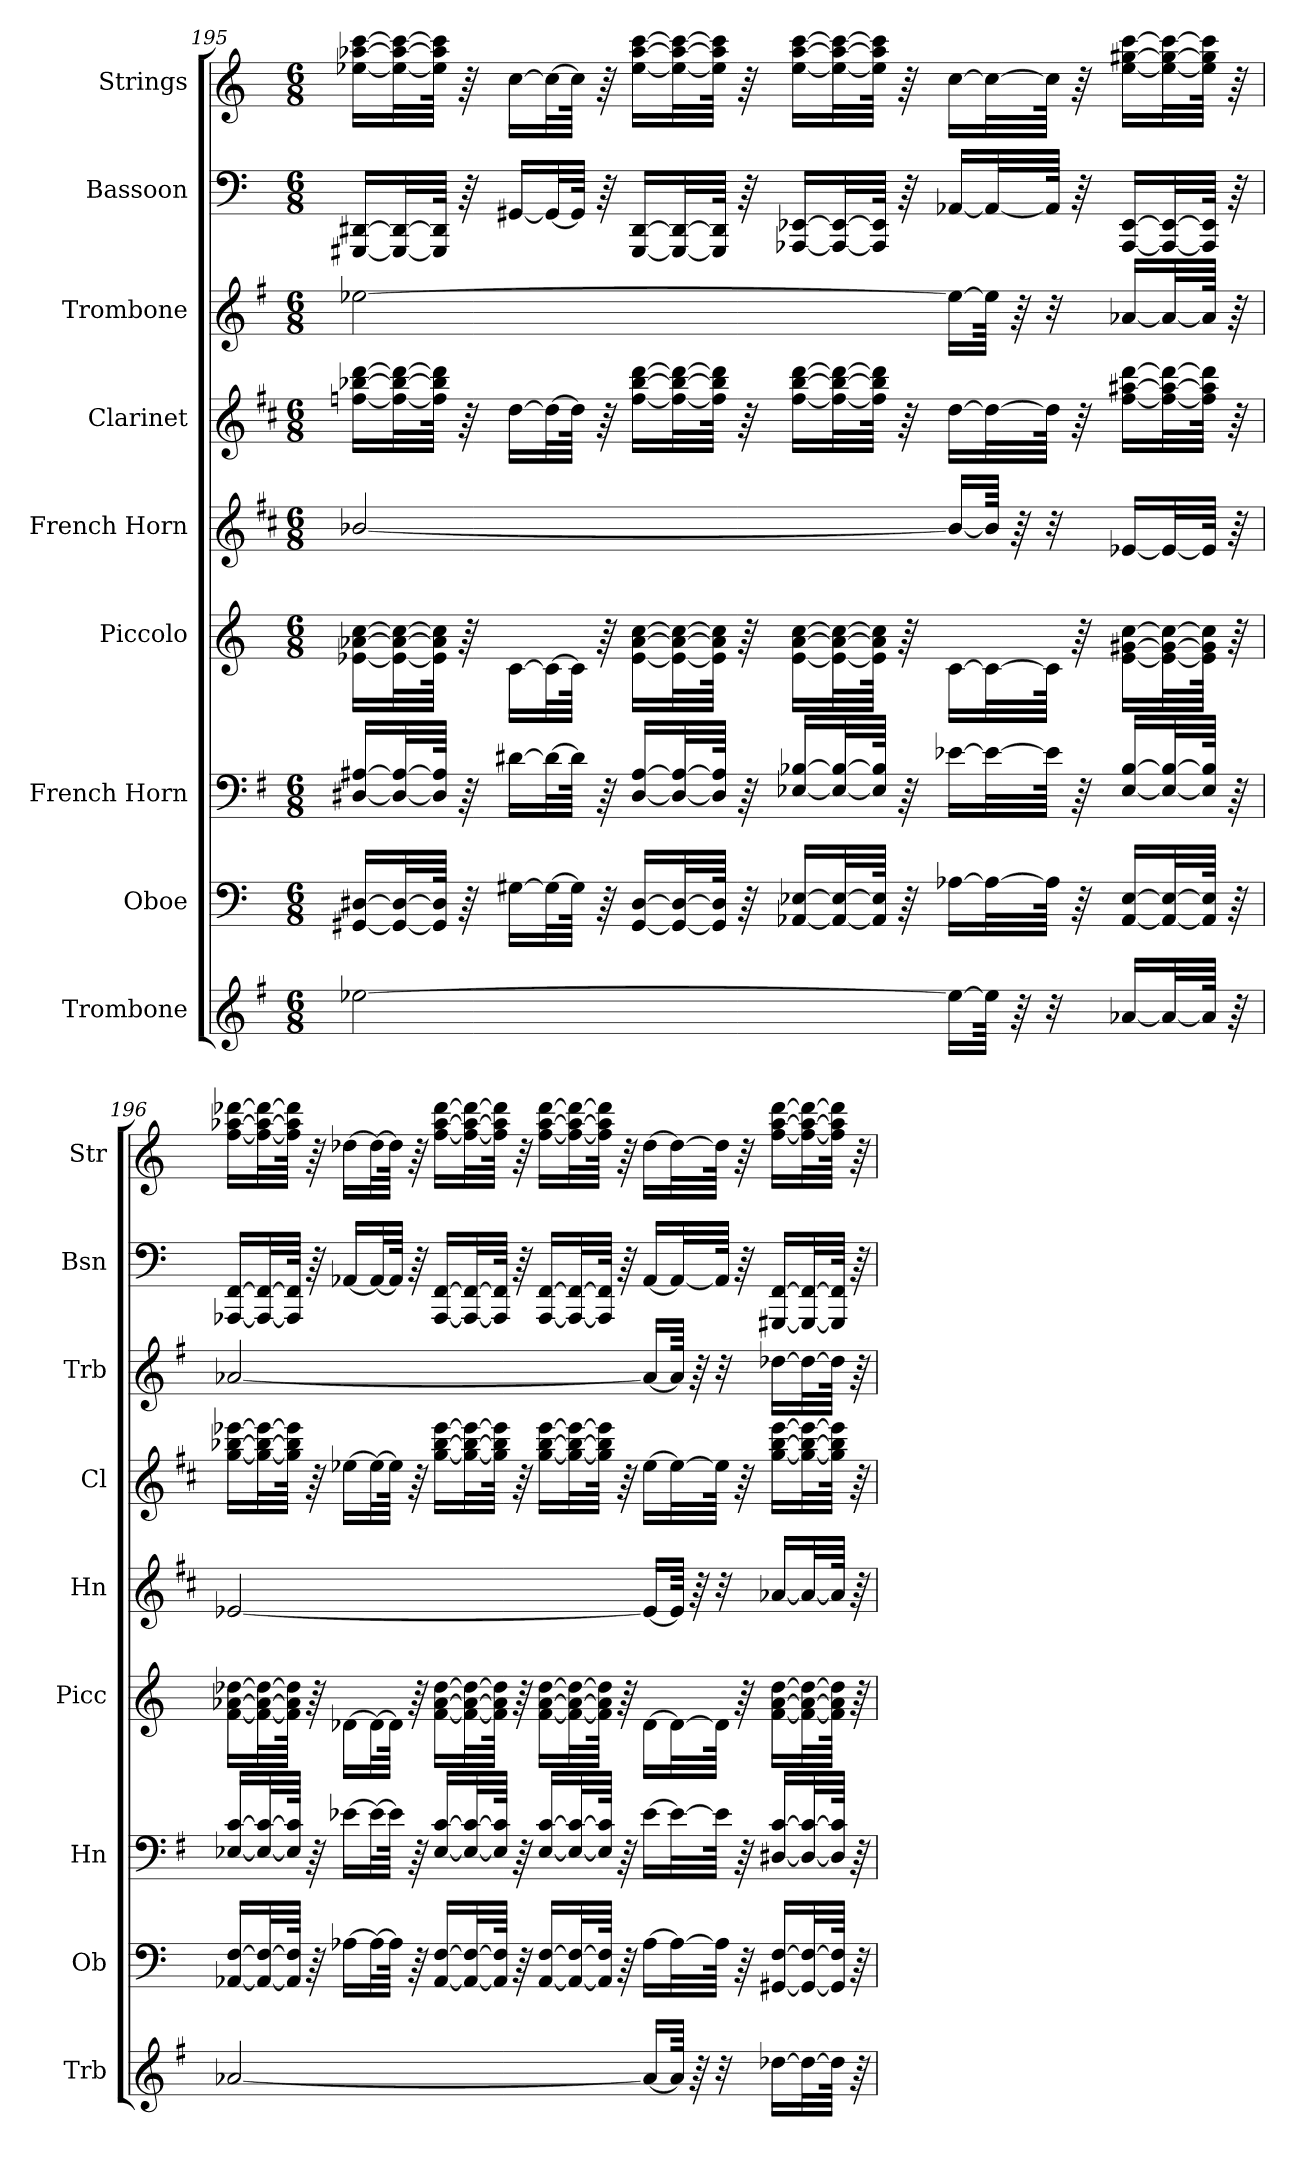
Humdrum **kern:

**kern	**kern	**kern	**kern	**kern	**kern	**kern	**kern	**kern
*part9	*part8	*part7	*part6	*part5	*part4	*part3	*part2	*part1
*staff9	*staff8	*staff7	*staff6	*staff5	*staff4	*staff3	*staff2	*staff1
*I"Trombone	*I"Oboe	*I"French Horn	*I"Piccolo	*I"French Horn	*I"Clarinet	*I"Trombone	*I"Bassoon	*I"Strings
*I'Trb	*I'Ob	*I'Hn	*I'Picc	*I'Hn	*I'Cl	*I'Trb	*I'Bsn	*I'Str
!!LO:PB:g=z
*clefG2	*clefF4	*clefF4	*clefG2	*clefG2	*clefG2	*clefG2	*clefF4	*clefG2
*	*	*ITrd4c7	*ITrd-7c-12	*ITrd4c7	*ITrd1c2	*	*	*
*k[f#]	*k[]	*k[]	*k[]	*k[f#]	*k[]	*k[f#]	*k[]	*k[]
*M6/8	*M6/8	*M6/8	*M6/8	*M6/8	*M6/8	*M6/8	*M6/8	*M6/8
*MM225	*MM225	*MM225	*MM225	*MM225	*MM225	*MM225	*MM225	*MM225
=195	=195	=195	=195	=195	=195	=195	=195	=195
[2ee-X\	[16GG#X/ [16D#X/LL	[16GG#X/ [16D#X/LL	[16ee-X\ [16aa-X\ [16ccc\LL	[2e-X/	[16ee-X\ [16aa-X\ [16ccc\LL	[2ee-X\	[16GGG#X/ [16DD#X/LL	[16ee-X\ [16aa-X\ [16ccc\LL
.	32GG#/_ 32D#/_L	32GG#/_ 32D#/_L	32ee-\_ 32aa-\_ 32ccc\_L	.	32ee-\_ 32aa-\_ 32ccc\_L	.	32GGG#/_ 32DD#/_L	32ee-\_ 32aa-\_ 32ccc\_L
.	64GG#/] 64D#/]JJJk	64GG#/] 64D#/]JJJk	64ee-\] 64aa-\] 64ccc\]JJJk	.	64ee-\] 64aa-\] 64ccc\]JJJk	.	64GGG#/] 64DD#/]JJJk	64ee-\] 64aa-\] 64ccc\]JJJk
.	64r	64r	64r	.	64r	.	64r	64r
.	[16G#X\LL	[16G#X\LL	[16cc\LL	.	[16cc\LL	.	[16GG#X/LL	[16cc\LL
.	32G#\L_	32G#\L_	32cc\L_	.	32cc\L_	.	32GG#/L_	32cc\L_
.	64G#\JJJk]	64G#\JJJk]	64cc\JJJk]	.	64cc\JJJk]	.	64GG#/JJJk]	64cc\JJJk]
.	64r	64r	64r	.	64r	.	64r	64r
.	[16GG#/ [16D#/LL	[16GG#/ [16D#/LL	[16ee-\ [16aa-\ [16ccc\LL	.	[16ee-\ [16aa-\ [16ccc\LL	.	[16GGG#/ [16DD#/LL	[16ee-\ [16aa-\ [16ccc\LL
.	32GG#/_ 32D#/_L	32GG#/_ 32D#/_L	32ee-\_ 32aa-\_ 32ccc\_L	.	32ee-\_ 32aa-\_ 32ccc\_L	.	32GGG#/_ 32DD#/_L	32ee-\_ 32aa-\_ 32ccc\_L
.	64GG#/] 64D#/]JJJk	64GG#/] 64D#/]JJJk	64ee-\] 64aa-\] 64ccc\]JJJk	.	64ee-\] 64aa-\] 64ccc\]JJJk	.	64GGG#/] 64DD#/]JJJk	64ee-\] 64aa-\] 64ccc\]JJJk
.	64r	64r	64r	.	64r	.	64r	64r
.	[16AA-X/ [16E-X/LL	[16AA-X/ [16E-X/LL	[16ee-\ [16aa-\ [16ccc\LL	.	[16ee-\ [16aa-\ [16ccc\LL	.	[16AAA-X/ [16EE-X/LL	[16ee-\ [16aa-\ [16ccc\LL
.	32AA-/_ 32E-/_L	32AA-/_ 32E-/_L	32ee-\_ 32aa-\_ 32ccc\_L	.	32ee-\_ 32aa-\_ 32ccc\_L	.	32AAA-/_ 32EE-/_L	32ee-\_ 32aa-\_ 32ccc\_L
.	64AA-/] 64E-/]JJJk	64AA-/] 64E-/]JJJk	64ee-\] 64aa-\] 64ccc\]JJJk	.	64ee-\] 64aa-\] 64ccc\]JJJk	.	64AAA-/] 64EE-/]JJJk	64ee-\] 64aa-\] 64ccc\]JJJk
.	64r	64r	64r	.	64r	.	64r	64r
16ee-\LL_	[16A-X\LL	[16A-X\LL	[16cc\LL	16e-/LL_	[16cc\LL	16ee-\LL_	[16AA-X/LL	[16cc\LL
64ee-\JJkk]	32A-\L_	32A-\L_	32cc\L_	64e-/JJkk]	32cc\L_	64ee-\JJkk]	32AA-/L_	32cc\L_
64r	.	.	.	64r	.	64r	.	.
32r	64A-\JJJk]	64A-\JJJk]	64cc\JJJk]	32r	64cc\JJJk]	32r	64AA-/JJJk]	64cc\JJJk]
.	64r	64r	64r	.	64r	.	64r	64r
[16a-X/LL	[16AA-/ [16E-/LL	[16AA-/ [16E-/LL	[16ee-\ [16gg#X\ [16ccc\LL	[16A-X/LL	[16ee-\ [16gg#X\ [16ccc\LL	[16a-X/LL	[16AAA-/ [16EE-/LL	[16ee-\ [16gg#X\ [16ccc\LL
32a-/L_	32AA-/_ 32E-/_L	32AA-/_ 32E-/_L	32ee-\_ 32gg#\_ 32ccc\_L	32A-/L_	32ee-\_ 32gg#\_ 32ccc\_L	32a-/L_	32AAA-/_ 32EE-/_L	32ee-\_ 32gg#\_ 32ccc\_L
64a-/JJJk]	64AA-/] 64E-/]JJJk	64AA-/] 64E-/]JJJk	64ee-\] 64gg#\] 64ccc\]JJJk	64A-/JJJk]	64ee-\] 64gg#\] 64ccc\]JJJk	64a-/JJJk]	64AAA-/] 64EE-/]JJJk	64ee-\] 64gg#\] 64ccc\]JJJk
64r	64r	64r	64r	64r	64r	64r	64r	64r
!!LO:PB:g=z
=196	=196	=196	=196	=196	=196	=196	=196	=196
[2a-X/	[16AA-X/ [16F/LL	[16AA-X/ [16F/LL	[16ff\ [16aa-X\ [16ddd-X\LL	[2A-X/	[16ff\ [16aa-X\ [16ddd-X\LL	[2a-X/	[16AAA-X/ [16FF/LL	[16ff\ [16aa-X\ [16ddd-X\LL
.	32AA-/_ 32F/_L	32AA-/_ 32F/_L	32ff\_ 32aa-\_ 32ddd-\_L	.	32ff\_ 32aa-\_ 32ddd-\_L	.	32AAA-/_ 32FF/_L	32ff\_ 32aa-\_ 32ddd-\_L
.	64AA-/] 64F/]JJJk	64AA-/] 64F/]JJJk	64ff\] 64aa-\] 64ddd-\]JJJk	.	64ff\] 64aa-\] 64ddd-\]JJJk	.	64AAA-/] 64FF/]JJJk	64ff\] 64aa-\] 64ddd-\]JJJk
.	64r	64r	64r	.	64r	.	64r	64r
.	[16A-X\LL	[16A-X\LL	[16dd-X\LL	.	[16dd-X\LL	.	[16AA-X/LL	[16dd-X\LL
.	32A-\L_	32A-\L_	32dd-\L_	.	32dd-\L_	.	32AA-/L_	32dd-\L_
.	64A-\JJJk]	64A-\JJJk]	64dd-\JJJk]	.	64dd-\JJJk]	.	64AA-/JJJk]	64dd-\JJJk]
.	64r	64r	64r	.	64r	.	64r	64r
.	[16AA-/ [16F/LL	[16AA-/ [16F/LL	[16ff\ [16aa-\ [16ddd-\LL	.	[16ff\ [16aa-\ [16ddd-\LL	.	[16AAA-/ [16FF/LL	[16ff\ [16aa-\ [16ddd-\LL
.	32AA-/_ 32F/_L	32AA-/_ 32F/_L	32ff\_ 32aa-\_ 32ddd-\_L	.	32ff\_ 32aa-\_ 32ddd-\_L	.	32AAA-/_ 32FF/_L	32ff\_ 32aa-\_ 32ddd-\_L
.	64AA-/] 64F/]JJJk	64AA-/] 64F/]JJJk	64ff\] 64aa-\] 64ddd-\]JJJk	.	64ff\] 64aa-\] 64ddd-\]JJJk	.	64AAA-/] 64FF/]JJJk	64ff\] 64aa-\] 64ddd-\]JJJk
.	64r	64r	64r	.	64r	.	64r	64r
.	[16AA-/ [16F/LL	[16AA-/ [16F/LL	[16ff\ [16aa-\ [16ddd-\LL	.	[16ff\ [16aa-\ [16ddd-\LL	.	[16AAA-/ [16FF/LL	[16ff\ [16aa-\ [16ddd-\LL
.	32AA-/_ 32F/_L	32AA-/_ 32F/_L	32ff\_ 32aa-\_ 32ddd-\_L	.	32ff\_ 32aa-\_ 32ddd-\_L	.	32AAA-/_ 32FF/_L	32ff\_ 32aa-\_ 32ddd-\_L
.	64AA-/] 64F/]JJJk	64AA-/] 64F/]JJJk	64ff\] 64aa-\] 64ddd-\]JJJk	.	64ff\] 64aa-\] 64ddd-\]JJJk	.	64AAA-/] 64FF/]JJJk	64ff\] 64aa-\] 64ddd-\]JJJk
.	64r	64r	64r	.	64r	.	64r	64r
16a-/LL_	[16A-\LL	[16A-\LL	[16dd-\LL	16A-/LL_	[16dd-\LL	16a-/LL_	[16AA-/LL	[16dd-\LL
64a-/JJkk]	32A-\L_	32A-\L_	32dd-\L_	64A-/JJkk]	32dd-\L_	64a-/JJkk]	32AA-/L_	32dd-\L_
64r	.	.	.	64r	.	64r	.	.
32r	64A-\JJJk]	64A-\JJJk]	64dd-\JJJk]	32r	64dd-\JJJk]	32r	64AA-/JJJk]	64dd-\JJJk]
.	64r	64r	64r	.	64r	.	64r	64r
[16dd-X\LL	[16GG#X/ [16F/LL	[16GG#X/ [16F/LL	[16ff\ [16aa-\ [16ddd-\LL	[16d-X/LL	[16ff\ [16aa-\ [16ddd-\LL	[16dd-X\LL	[16GGG#X/ [16FF/LL	[16ff\ [16aa-\ [16ddd-\LL
32dd-\L_	32GG#/_ 32F/_L	32GG#/_ 32F/_L	32ff\_ 32aa-\_ 32ddd-\_L	32d-/L_	32ff\_ 32aa-\_ 32ddd-\_L	32dd-\L_	32GGG#/_ 32FF/_L	32ff\_ 32aa-\_ 32ddd-\_L
64dd-\JJJk]	64GG#/] 64F/]JJJk	64GG#/] 64F/]JJJk	64ff\] 64aa-\] 64ddd-\]JJJk	64d-/JJJk]	64ff\] 64aa-\] 64ddd-\]JJJk	64dd-\JJJk]	64GGG#/] 64FF/]JJJk	64ff\] 64aa-\] 64ddd-\]JJJk
64r	64r	64r	64r	64r	64r	64r	64r	64r
=	=	=	=	=	=	=	=	=
*-	*-	*-	*-	*-	*-	*-	*-	*-
